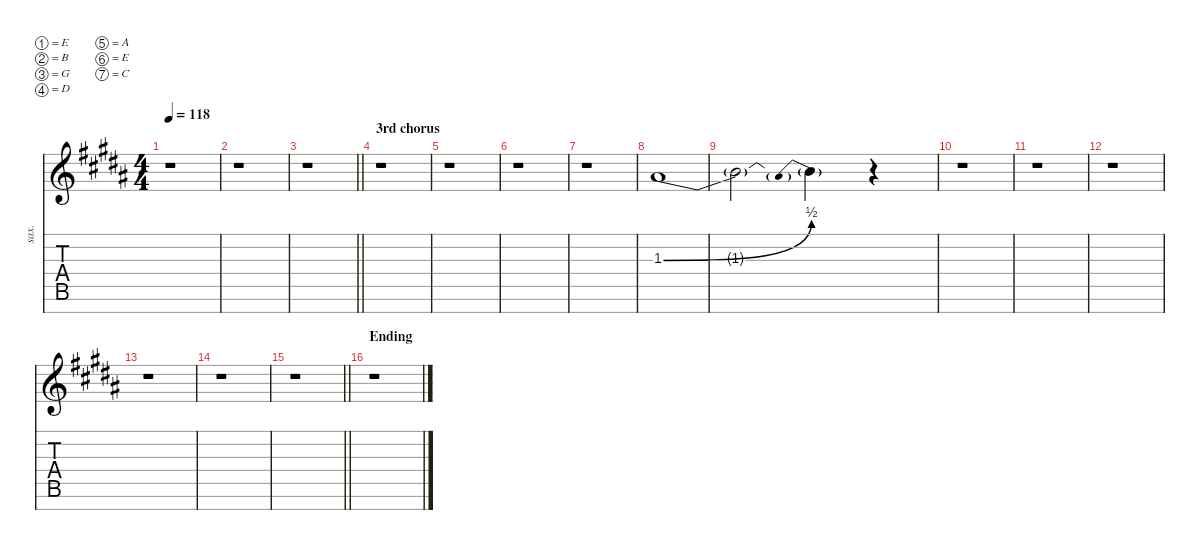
\defaultSystemsLayout 4
\hideDynamics
\bracketExtendMode nobrackets
\otherSystemsTrackNameOrientation horizontal
\track ("tenor sax" "sax.") {instrument tenorsax}
\staff {score tabs}
\tuning (E4 B3 G3 D3 A2 E2 C-1)
\displaytranspose 14
\ts (4 4)
\tempo 118
\clef g2
\ks g#minor
r.1{dy f} |
r.1 |
\barLineRight lightlight
r.1 |
\section ("" "3rd chorus")
r.1 |
r.1 |
r.1 |
r.1 |
1.3{be (bend 0 0 60 2) acc #}.1 |
1.3{t}.2 1.3{be (prebend 0 2 60 2) t}.4 r.4 |
r.1 |
r.1 |
r.1 |
r.1 |
r.1 |
\barLineRight lightlight
r.1 |
\section ("" "Ending")
r.1
